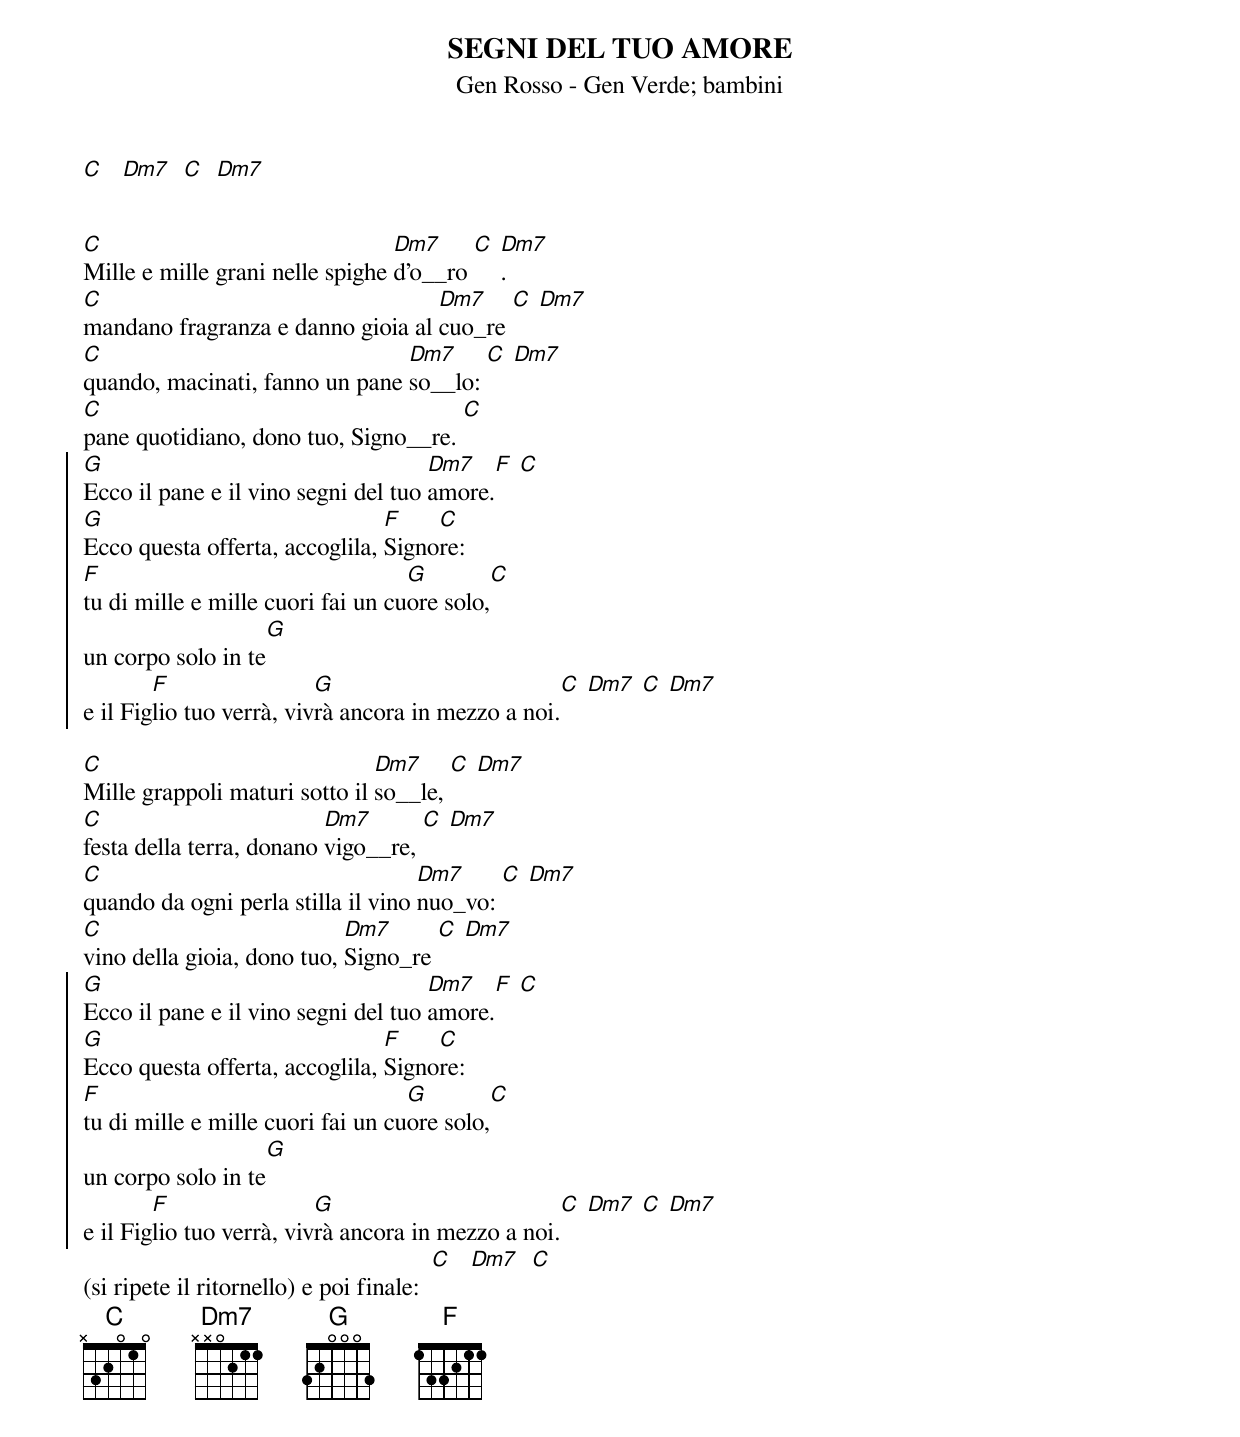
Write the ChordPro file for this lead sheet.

{title:SEGNI DEL TUO AMORE}
{subtitle:Gen Rosso - Gen Verde}
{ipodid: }
{subtitle:bambini}

[C]   [Dm7]  [C]  [Dm7]


[C]Mille e mille grani nelle spighe [Dm7]d’o__ro [C] [Dm7].
[C]mandano fragranza e danno gioia al [Dm7]cuo_re [C] [Dm7]
[C]quando, macinati, fanno un pane [Dm7]so__lo: [C] [Dm7]
[C]pane quotidiano, dono tuo, Signo__re. [C]
{soc}
[G]Ecco il pane e il vino segni del tuo [Dm7]amore.[F] [C]
[G]Ecco questa offerta, accoglila, [F]Signo[C]re:
[F]tu di mille e mille cuori fai un cu[G]ore solo,[C]
un corpo solo in te[G]
e il Fig[F]lio tuo verrà, viv[G]rà ancora in mezzo a noi.[C] [Dm7] [C] [Dm7]
{eoc}

[C]Mille grappoli maturi sotto il [Dm7]so__le, [C] [Dm7]
[C]festa della terra, donano [Dm7]vigo__re, [C] [Dm7]
[C]quando da ogni perla stilla il vino [Dm7]nuo_vo: [C] [Dm7]
[C]vino della gioia, dono tuo, [Dm7]Signo_re [C] [Dm7]
{soc}
[G]Ecco il pane e il vino segni del tuo [Dm7]amore.[F] [C]
[G]Ecco questa offerta, accoglila, [F]Signo[C]re:
[F]tu di mille e mille cuori fai un cu[G]ore solo,[C]
un corpo solo in te[G]
e il Fig[F]lio tuo verrà, viv[G]rà ancora in mezzo a noi.[C] [Dm7] [C] [Dm7]
{eoc}
(si ripete il ritornello) e poi finale:  [C]   [Dm7]  [C]
